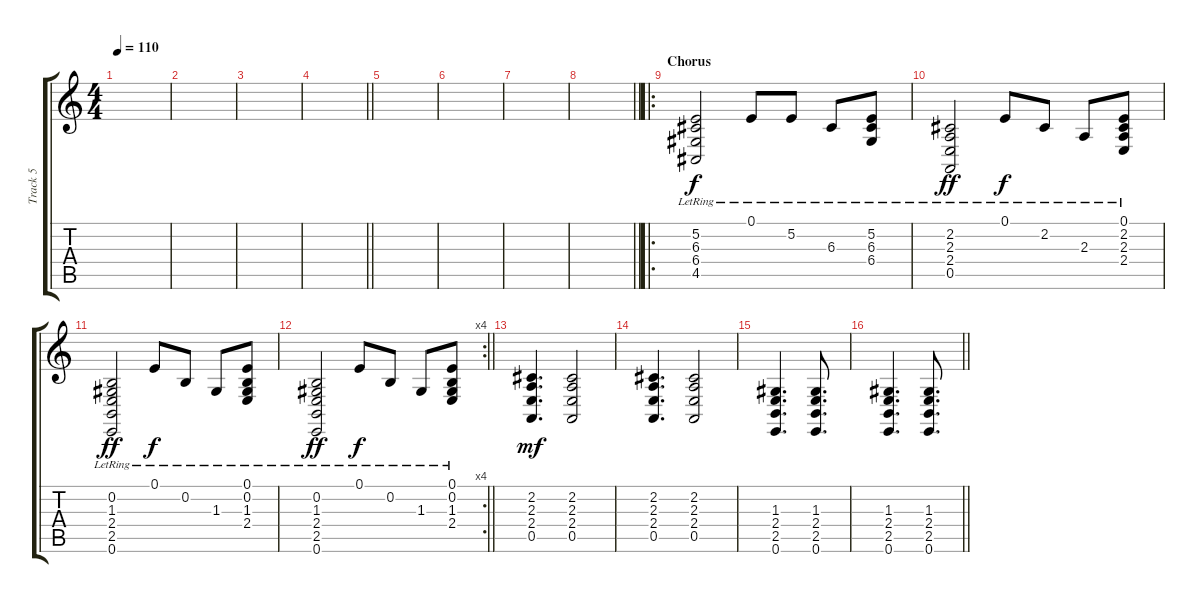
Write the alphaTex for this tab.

\track ("Track 5" "Track 5") {instrument acousticgrandpiano}
\staff {score tabs}
\tuning (E4 B3 G3 D3 A2 E2) {hide}
\ts (4 4)
\tempo 110
\clef g2
\ks c
|
|
|
\barLineRight lightlight
|
|
|
|
\barLineRight lightlight
|
\ro
\section ("" "Chorus")
(5.2{lr} 6.3{lr} 6.4{lr} 4.5{lr}).2 0.1{lr}.8 5.2{lr}.8 6.3{lr}.8 (5.2{lr} 6.3{lr} 6.4{lr}).8 |
(2.2{lr} 2.3{lr} 2.4{lr} 0.5{lr}).2{dy ff} 0.1{lr}.8{dy f} 2.2{lr}.8 2.3{lr}.8 (0.1{lr} 2.2{lr} 2.3{lr} 2.4{lr}).8 |
(0.2{lr} 1.3{lr} 2.4{lr} 2.5{lr} 0.6{lr}).2{dy ff} 0.1{lr}.8{dy f} 0.2{lr}.8 1.3{lr}.8 (0.1{lr} 0.2{lr} 1.3{lr} 2.4{lr}).8 |
\rc 4
\barLineRight lightlight
(0.2{lr} 1.3{lr} 2.4{lr} 2.5{lr} 0.6{lr}).2{dy ff} 0.1{lr}.8{dy f} 0.2{lr}.8 1.3{lr}.8 (0.1{lr} 0.2{lr} 1.3{lr} 2.4{lr}).8 |
(2.2 2.3 2.4 0.5).4{d dy mf} (2.2 2.3 2.4 0.5).2 |
(2.2 2.3 2.4 0.5).4{d} (2.2 2.3 2.4 0.5).2 |
(1.3 2.4 2.5 0.6).4{d} (1.3 2.4 2.5 0.6).8{d} |
\barLineRight lightlight
(1.3 2.4 2.5 0.6).4{d} (1.3 2.4 2.5 0.6).8{d}
